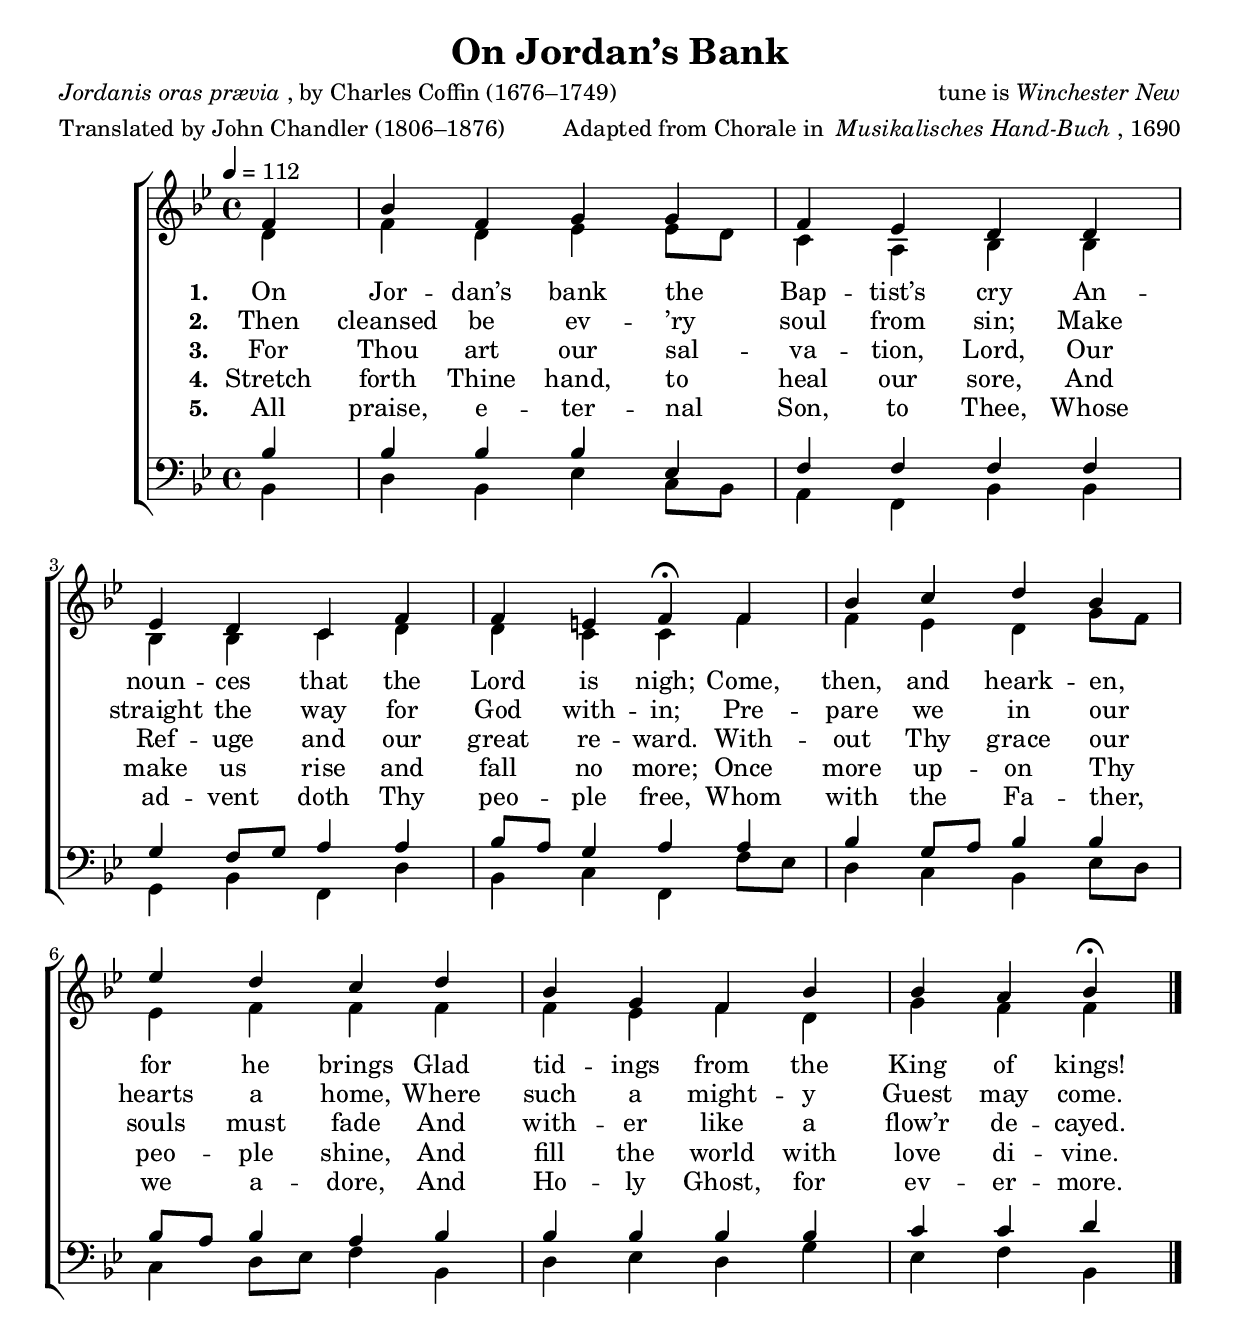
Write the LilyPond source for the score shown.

\version "2.14.2"
\include "util.ly"
\header { 
    title = "On Jordan’s Bank"
    poet = \markup{\italic{Jordanis oras prævia}, by Charles Coffin (1676–1749)}
    meter = \markup"Translated by John Chandler (1806–1876)"
    composer = \markup{ tune is \italic{Winchester New}}
    arranger = \markup{"Adapted from Chorale in " \italic"Musikalisches Hand-Buch" ", 1690"}
    section = "Advent"
  }

global = {
    \key bes \major
    \time 4/4
    \autoBeamOff
    %\tempo 4 = 56
    \tempo 4 = 112
}

sopMusic = \relative c' {
  \partial 4 f4 |
  bes f g g |
  f ees d d |
  ees d c f |
  
  f e f\fermata \bar"" f |
  bes c d bes |
  ees d c d |
  
  bes g f bes |
  bes a bes\fermata \bar "|."
}

altoMusic = \relative c' {
  d4 |
  f d ees ees8[ d] |
  c4 a bes bes |
  bes bes c d |
  
  d c c f |
  f ees d g8[ f] |
  ees4 f f f |
  
  f ees f d |
  g f f \bar "|."
}
altoWords = \lyricmode {
  \dropLyricsV
  \set stanza = #"1. "
  On Jor -- dan’s bank the Bap -- tist’s cry
  An -- noun -- ces that the Lord is nigh;
  Come, then, and heark -- en, for he brings
  Glad tid -- ings from the King of kings!
}
altoWordsII = \lyricmode {
  \dropLyricsV
%\markup\italic
  \set stanza = #"2. "
  Then cleansed be ev -- ’ry soul from sin;
  Make straight the way for God with -- in;
  Pre -- pare we in our hearts a home,
  Where such a might -- y Guest may come.
}
altoWordsIII = \lyricmode {
  \dropLyricsV
  \set stanza = #"3. "
  For Thou art our sal -- va -- tion, Lord,
  Our Ref -- uge and our great re -- ward.
  With -- out Thy grace our souls must fade
  And with -- er like a flow’r de -- cayed.
}
altoWordsIV = \lyricmode {
  \dropLyricsV
  \set stanza = #"4. "
  Stretch forth Thine hand, to heal our sore,
  And make us rise and fall no more;
  Once more up -- on Thy peo -- ple shine,
  And fill the world with love di -- vine.
}
altoWordsV = \lyricmode {
  \dropLyricsV
  \set stanza = #"5. "
  All praise, e -- ter -- nal Son, to Thee,
  Whose ad -- vent doth Thy peo -- ple free,
  Whom with the Fa -- ther, we a -- dore,
  And Ho -- ly Ghost, for ev -- er -- more.
}
tenorMusic = \relative c' {
  bes4 |
  bes bes bes ees, |
  f f f f |
  g f8[ g] a4 a |
  
  bes8[ a] g4 a a |
  bes g8[ a] bes4 bes |
  bes8[ a] bes4 a bes |
  
  bes bes bes bes |
  c c d \bar "|."
}

bassMusic = \relative c {
  bes4 |
  d bes ees c8[ bes] |
  a4 f bes bes |
  g bes f d' |
  
  bes c f, f'8[ ees] |
  d4 c bes ees8[ d] |
  c4 d8[ ees] f4 bes, |
  
  d ees d g |
  ees f bes, \bar "|."
}


\score {
  <<
   \new ChoirStaff <<
    \new Staff = women <<
      \new Voice = "sopranos" { \voiceOne << \global \sopMusic >> }
      \new Voice = "altos" { \voiceTwo << \global \altoMusic >> }
    >>
    \new Lyrics = "altos"   \lyricsto "altos" \altoWords
    \new Lyrics = "altosII"   \lyricsto "altos" \altoWordsII
    \new Lyrics = "altosIII"  \lyricsto "altos" \altoWordsIII
    \new Lyrics = "altosIV"  \lyricsto "altos" \altoWordsIV
    \new Lyrics = "altosV"   \lyricsto "altos" \altoWordsV
   \new Staff = men <<
      \clef bass
      \new Voice = "tenors" { \voiceOne << \global \tenorMusic >> }
      \new Voice = "basses" { \voiceTwo << \global \bassMusic >> }
    >>
  >>
  >>
  \layout { }
  
  \midi {
    \set Staff.midiInstrument = "flute"
  
    \context {
      \Voice
      \remove "Dynamic_performer"
    }
  }
}
